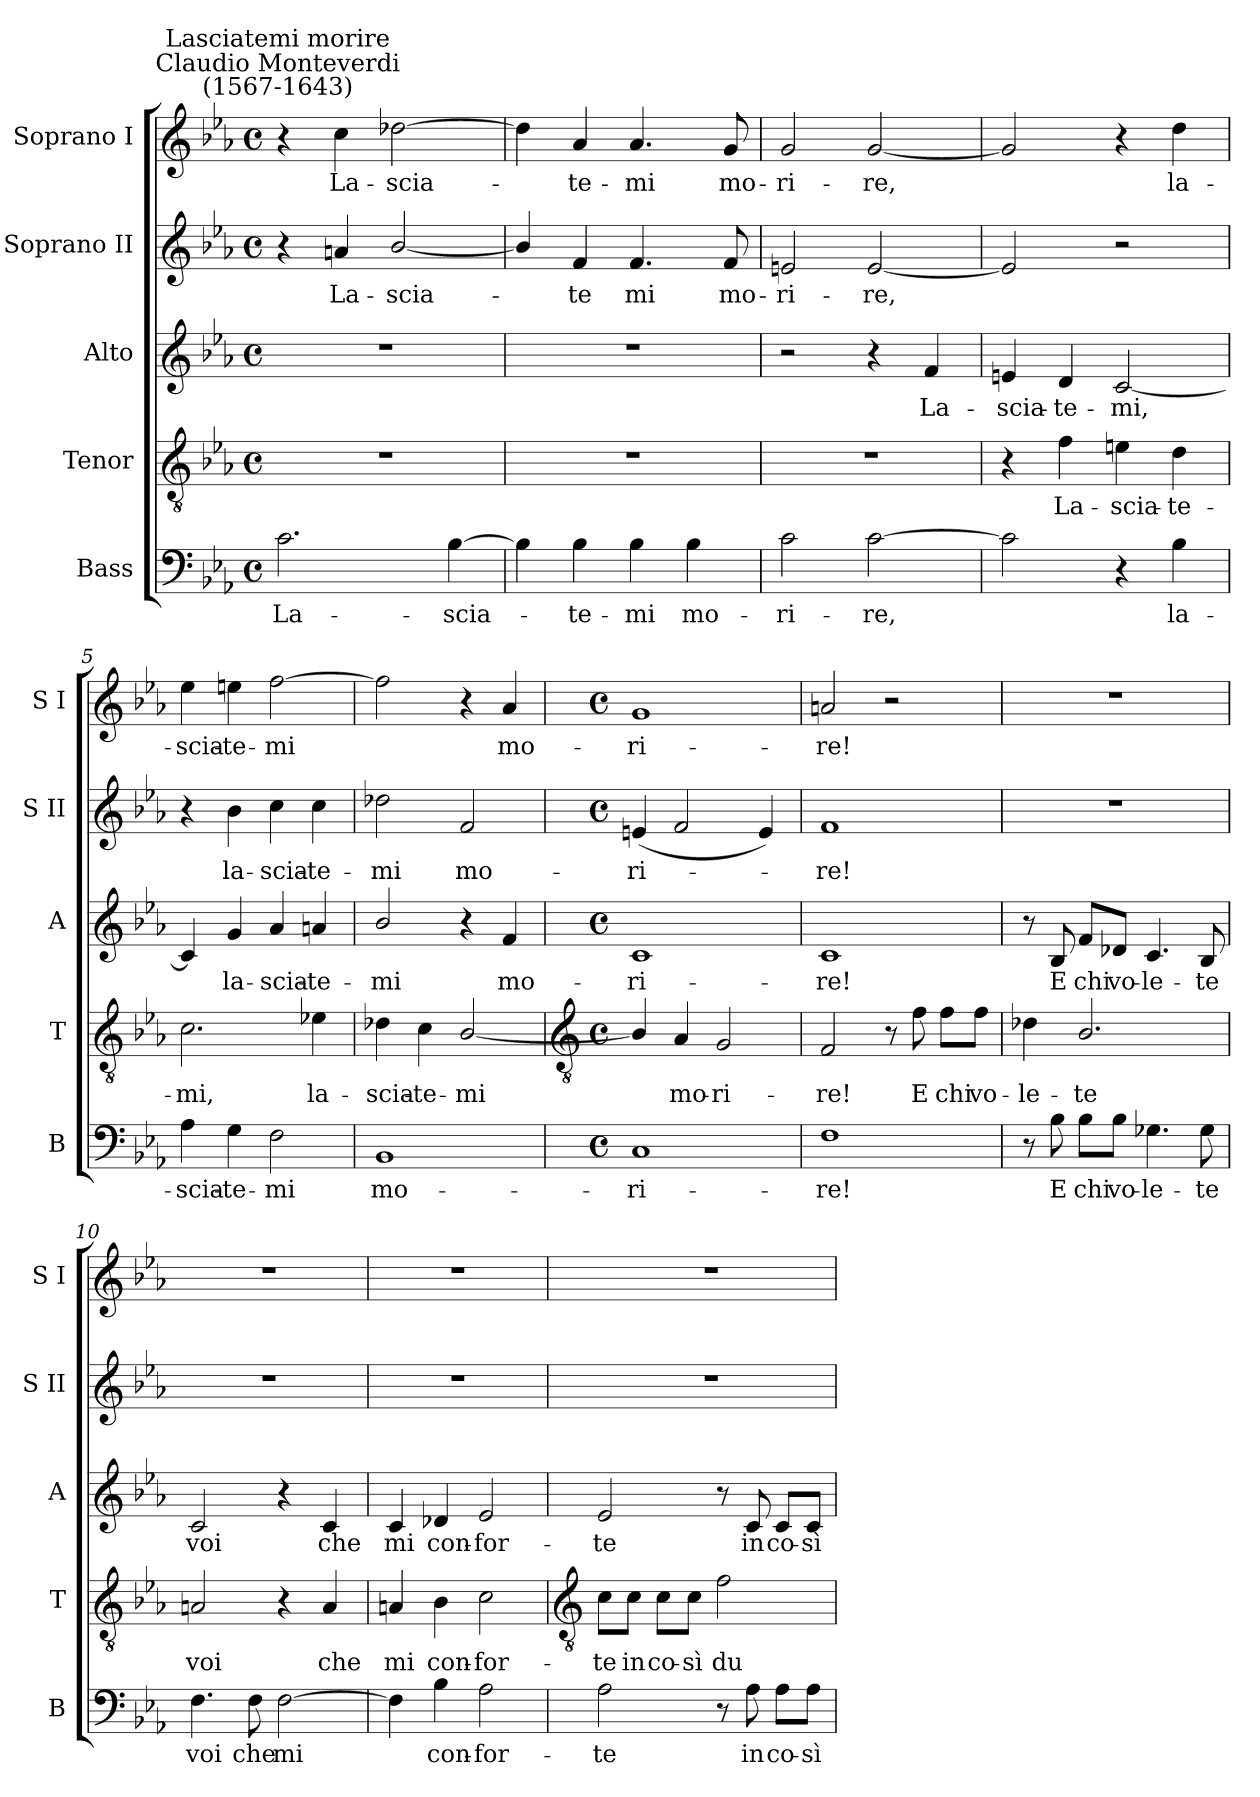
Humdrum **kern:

**kern	**text	**kern	**text	**kern	**text	**kern	**text	**kern	**text
*part5	*part5	*part4	*part4	*part3	*part3	*part2	*part2	*part1	*part1
*staff5	*staff5	*staff4	*staff4	*staff3	*staff3	*staff2	*staff2	*staff1	*staff1
*I"Bass	*	*I"Tenor	*	*I"Alto	*	*I"Soprano II	*	*I"Soprano I	*
*I'B	*	*I'T	*	*I'A	*	*I'S II	*	*I'S I	*
*clefF4	*	*clefGv2	*	*clefG2	*	*clefG2	*	*clefG2	*
*k[b-e-a-]	*	*k[b-e-a-]	*	*k[b-e-a-]	*	*k[b-e-a-]	*	*k[b-e-a-]	*
*E-:	*	*E-:	*	*E-:	*	*E-:	*	*E-:	*
*M4/4	*	*M4/4	*	*M4/4	*	*M4/4	*	*M4/4	*
*met(c)	*	*met(c)	*	*met(c)	*	*met(c)	*	*met(c)	*
=1	=1	=1	=1	=1	=1	=1	=1	=1	=1
!	!	!	!	!	!	!	!	!LO:TX:a:cj:t=Claudio Monteverdi\n(1567-1643)	!
!	!	!	!	!	!	!	!	!LO:TX:a:cj:t=Lasciatemi morire	!
!	!LO:LY:b	!	!	!	!	!	!	!	!
2.c	La-	1r	.	1r	.	4r	.	4r	.
!	!	!	!	!	!	!	!LO:LY:b	!	!LO:LY:b
.	.	.	.	.	.	4an	La-	4cc	La-
!	!	!	!	!	!	!	!LO:LY:b	!	!LO:LY:b
.	.	.	.	.	.	[2b-/	-scia-	[2dd-X	-scia-
!	!LO:LY:b	!	!	!	!	!	!	!	!
[4B-	-scia-	.	.	.	.	.	.	.	.
=2	=2	=2	=2	=2	=2	=2	=2	=2	=2
4B-]	.	1r	.	1r	.	4b-/]	.	4dd-]	.
!	!LO:LY:b	!	!	!	!	!	!LO:LY:b	!	!LO:LY:b
4B-	te-	.	.	.	.	4f	te	4a-	te-
!	!LO:LY:b	!	!	!	!	!	!LO:LY:b	!	!LO:LY:b
4B-	-mi	.	.	.	.	4.f	mi	4.a-	-mi
!	!LO:LY:b	!	!	!	!	!	!	!	!
4B-	mo-	.	.	.	.	.	.	.	.
!	!	!	!	!	!	!	!LO:LY:b	!	!LO:LY:b
.	.	.	.	.	.	8f	mo-	8g	mo-
=3	=3	=3	=3	=3	=3	=3	=3	=3	=3
!	!LO:LY:b	!	!	!	!	!	!LO:LY:b	!	!LO:LY:b
2c	-ri-	1r	.	2r	.	2en	-ri-	2g	-ri-
!	!LO:LY:b	!	!	!	!	!	!LO:LY:b	!	!LO:LY:b
[2c	-re,	.	.	4r	.	[2e	-re,	[2g	-re,
!	!	!	!	!	!LO:LY:b	!	!	!	!
.	.	.	.	4f	La-	.	.	.	.
=4	=4	=4	=4	=4	=4	=4	=4	=4	=4
!	!	!	!	!	!LO:LY:b	!	!	!	!
2c]	.	4r	.	4en	-scia-	2e]	.	2g]	.
!	!	!	!LO:LY:b	!	!LO:LY:b	!	!	!	!
.	.	4f	La-	4d	-te-	.	.	.	.
!	!	!	!LO:LY:b	!	!LO:LY:b	!	!	!	!
4r	.	4en	-scia-	[2c	-mi,	2r	.	4r	.
!	!LO:LY:b	!	!LO:LY:b	!	!	!	!	!	!LO:LY:b
4B-	la-	4d	-te-	.	.	.	.	4dd	la-
=5	=5	=5	=5	=5	=5	=5	=5	=5	=5
!	!LO:LY:b	!	!LO:LY:b	!	!	!	!	!	!LO:LY:b
4A-	-scia-	2.c	-mi,	4c]	.	4r	.	4ee-	-scia-
!	!LO:LY:b	!	!	!	!LO:LY:b	!	!LO:LY:b	!	!LO:LY:b
4G	-te-	.	.	4g	la-	4b-	la-	4een	-te-
!	!LO:LY:b	!	!	!	!LO:LY:b	!	!LO:LY:b	!	!LO:LY:b
2F	-mi	.	.	4a-	-scia-	4cc	-scia-	[2ff	-mi
!	!	!	!LO:LY:b	!	!LO:LY:b	!	!LO:LY:b	!	!
.	.	4e-X	la-	4an	-te-	4cc	-te-	.	.
=6	=6	=6	=6	=6	=6	=6	=6	=6	=6
!	!LO:LY:b	!	!LO:LY:b	!	!LO:LY:b	!	!LO:LY:b	!	!
1BB-	mo-	4d-X	-scia-	2b-/	-mi	2dd-X	-mi	2ff]	.
!	!	!	!LO:LY:b	!	!	!	!	!	!
.	.	4c	-te-	.	.	.	.	.	.
!	!	!	!LO:LY:b	!	!	!	!LO:LY:b	!	!
.	.	[2B-/	-mi	4r	.	2f	mo-	4r	.
!	!	!	!	!	!LO:LY:b	!	!	!	!LO:LY:b
.	.	.	.	4f	mo-	.	.	4a-	mo-
!!LO:LB:g=z
=7	=7	=7	=7	=7	=7	=7	=7	=7	=7
*	*	*clefGv2	*	*	*	*	*	*	*
*M4/4	*	*M4/4	*	*M4/4	*	*M4/4	*	*M4/4	*
*met(c)	*	*met(c)	*	*met(c)	*	*met(c)	*	*met(c)	*
!	!LO:LY:b	!	!	!	!LO:LY:b	!	!LO:LY:b	!	!LO:LY:b
1C	-ri-	4B-/]	.	1c	-ri-	(<4en	-ri-	1g	-ri-
!	!	!	!LO:LY:b	!	!	!	!	!	!
.	.	4A-	mo-	.	.	2f	.	.	.
!	!	!	!LO:LY:b	!	!	!	!	!	!
.	.	2G	-ri-	.	.	.	.	.	.
.	.	.	.	.	.	4e)	.	.	.
=8	=8	=8	=8	=8	=8	=8	=8	=8	=8
!	!LO:LY:b	!	!LO:LY:b	!	!LO:LY:b	!	!LO:LY:b	!	!LO:LY:b
1F	-re!	2F	-re!	1c	-re!	1f	re!	2an	-re!
.	.	8r	.	.	.	.	.	2r	.
!	!	!	!LO:LY:b	!	!	!	!	!	!
.	.	8f	E	.	.	.	.	.	.
!	!	!	!LO:LY:b	!	!	!	!	!	!
.	.	8f\L	chi	.	.	.	.	.	.
!	!	!	!LO:LY:b	!	!	!	!	!	!
.	.	8f\J	vo-	.	.	.	.	.	.
=9	=9	=9	=9	=9	=9	=9	=9	=9	=9
!	!	!	!LO:LY:b	!	!	!	!	!	!
8r	.	4d-X	-le-	8r	.	1r	.	1r	.
!	!LO:LY:b	!	!	!	!LO:LY:b	!	!	!	!
8B-	E	.	.	8B-	E	.	.	.	.
!	!LO:LY:b	!	!LO:LY:b	!	!LO:LY:b	!	!	!	!
8B-\L	chi	2.B-/	-te	8f/L	chi	.	.	.	.
!	!LO:LY:b	!	!	!	!LO:LY:b	!	!	!	!
8B-\J	vo-	.	.	8d-X/J	vo-	.	.	.	.
!	!LO:LY:b	!	!	!	!LO:LY:b	!	!	!	!
4.G-X	-le-	.	.	4.c	-le-	.	.	.	.
!	!LO:LY:b	!	!	!	!LO:LY:b	!	!	!	!
8G-	-te	.	.	8B-	-te	.	.	.	.
=10	=10	=10	=10	=10	=10	=10	=10	=10	=10
!	!LO:LY:b	!	!LO:LY:b	!	!LO:LY:b	!	!	!	!
4.F	voi	2An	voi	2c	voi	1r	.	1r	.
!	!LO:LY:b	!	!	!	!	!	!	!	!
8F	che	.	.	.	.	.	.	.	.
!	!LO:LY:b	!	!	!	!	!	!	!	!
[2F	mi	4r	.	4r	.	.	.	.	.
!	!	!	!LO:LY:b	!	!LO:LY:b	!	!	!	!
.	.	4A	che	4c	che	.	.	.	.
=11	=11	=11	=11	=11	=11	=11	=11	=11	=11
!	!	!	!LO:LY:b	!	!LO:LY:b	!	!	!	!
4F]	.	4An	mi	4c	mi	1r	.	1r	.
!	!LO:LY:b	!	!LO:LY:b	!	!LO:LY:b	!	!	!	!
4B-	con-	4B-	con-	4d-X	con-	.	.	.	.
!	!LO:LY:b	!	!LO:LY:b	!	!LO:LY:b	!	!	!	!
2A-	-for-	2c	-for-	2e-	-for-	.	.	.	.
!!LO:LB:g=z
=12	=12	=12	=12	=12	=12	=12	=12	=12	=12
*	*	*clefGv2	*	*	*	*	*	*	*
!	!LO:LY:b	!	!LO:LY:b	!	!LO:LY:b	!	!	!	!
2A-	-te	8c\L	-te	2e-	-te	1r	.	1r	.
!	!	!	!LO:LY:b	!	!	!	!	!	!
.	.	8c\J	in	.	.	.	.	.	.
!	!	!	!LO:LY:b	!	!	!	!	!	!
.	.	8c\L	co-	.	.	.	.	.	.
!	!	!	!LO:LY:b	!	!	!	!	!	!
.	.	8c\J	-sì	.	.	.	.	.	.
!	!	!	!LO:LY:b	!	!	!	!	!	!
8r	.	2f	du-	8r	.	.	.	.	.
!	!LO:LY:b	!	!	!	!LO:LY:b	!	!	!	!
8A-	in	.	.	8c	in	.	.	.	.
!	!LO:LY:b	!	!	!	!LO:LY:b	!	!	!	!
8A-\L	co-	.	.	8c/L	co-	.	.	.	.
!	!LO:LY:b	!	!	!	!LO:LY:b	!	!	!	!
8A-\J	-sì	.	.	8c/J	-sì	.	.	.	.
=	=	=	=	=	=	=	=	=	=
*-	*-	*-	*-	*-	*-	*-	*-	*-	*-
